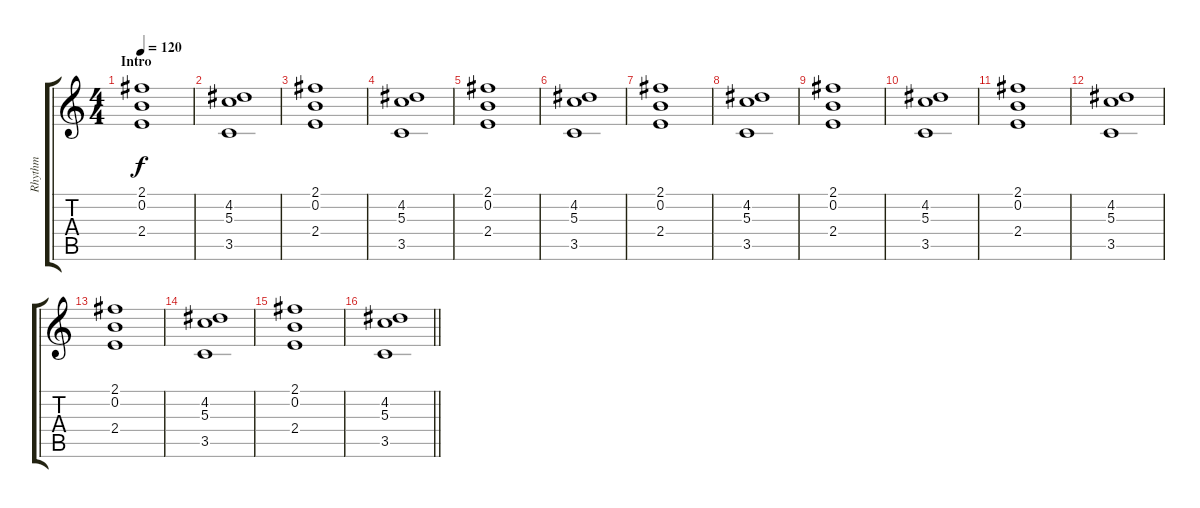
\track ("Rhythm" "Rhythm") {instrument electricguitarjazz}
\staff {score tabs}
\tuning (E4 B3 G3 D3 A2 E2) {hide}
\ts (4 4)
\section ("" "Intro")
\tempo 120
\clef g2
\ks c
(2.1 0.2 2.4).1{dy f instrument electricguitarjazz} |
(4.2 5.3 3.5).1 |
(2.1 0.2 2.4).1 |
(4.2 5.3 3.5).1 |
(2.1 0.2 2.4).1 |
(4.2 5.3 3.5).1 |
(2.1 0.2 2.4).1 |
(4.2 5.3 3.5).1 |
(2.1 0.2 2.4).1 |
(4.2 5.3 3.5).1 |
(2.1 0.2 2.4).1 |
(4.2 5.3 3.5).1 |
(2.1 0.2 2.4).1 |
(4.2 5.3 3.5).1 |
(2.1 0.2 2.4).1 |
\barLineRight lightlight
(4.2 5.3 3.5).1
